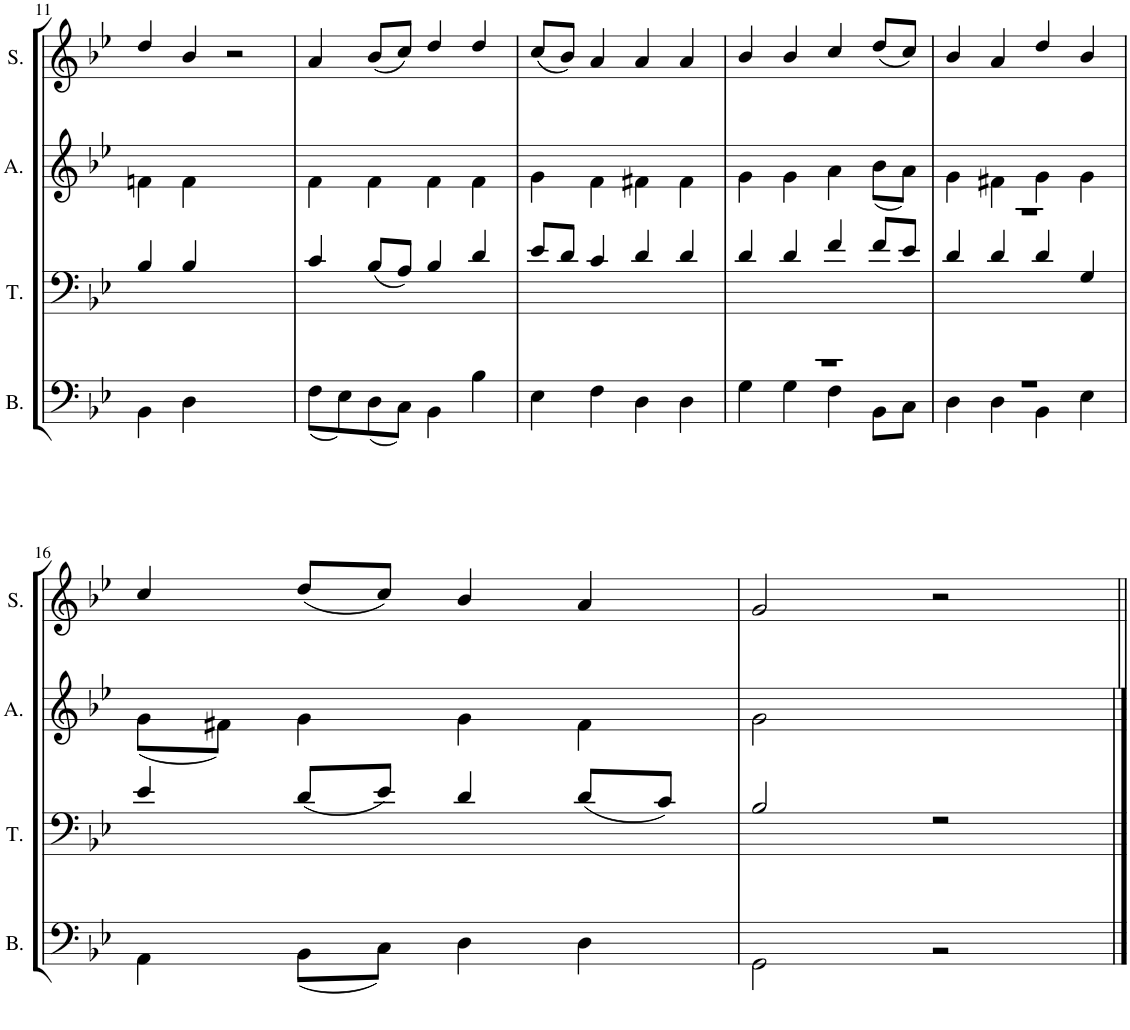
**kern	**kern	**kern	**kern
*part4	*part3	*part2	*part1
*staff4	*staff3	*staff2	*staff1
*I"Bass	*I"Tenor	*I"Alto	*I"Soprano
*I'B.	*I'T.	*I'A.	*I'S.
!!LO:PB:g=z
*clefF4	*clefF4	*clefG2	*clefG2
*k[b-e-]	*k[b-e-]	*k[b-e-]	*k[b-e-]
*M4/4	*M4/4	*M4/4	*M4/4
=11	=11	=11	=11
*^	*^	*^	*
1ryy	4BB-\	1ryy	4B-/	1ryy	4fn\	4dd/
.	4D\	.	4B-/	.	4f\	4b-/
.	2ryy	.	2ryy	.	2ryy	2r
=12	=12	=12	=12	=12	=12	=12
1ryy	(8F\L	1ryy	4c/	1ryy	4f\	4a/
.	8E-\)	.	.	.	.	.
.	(8D\	.	(8B-/L	.	4f\	(8b-/L
.	8C\J)	.	8A/J)	.	.	8cc/J)
.	4BB-\	.	4B-/	.	4f\	4dd/
.	4B-\	.	4d/	.	4f\	4dd/
=13	=13	=13	=13	=13	=13	=13
1ryy	4E-\	1ryy	8e-/L	1ryy	4g\	(8cc/L
.	.	.	8d/J	.	.	8b-/J)
.	4F\	.	4c/	.	4f\	4a/
.	4D\	.	4d/	.	4f#X\	4a/
.	4D\	.	4d/	.	4f#\	4a/
=14	=14	=14	=14	=14	=14	=14
1r	4G\	1ryy	4d/	1ryy	4g\	4b-/
.	4G\	.	4d/	.	4g\	4b-/
.	4F\	.	4f/	.	4a\	4cc/
.	8BB-\L	.	8f/L	.	(8b-\L	(8dd/L
.	8C\J	.	8e-/J	.	8a\J)	8cc/J)
=15	=15	=15	=15	=15	=15	=15
1r	4D\	1r	4d/	1ryy	4g\	4b-/
.	4D\	.	4d/	.	4f#X\	4a/
.	4BB-\	.	4d/	.	4g\	4dd/
.	4E-\	.	4G/	.	4g\	4b-/
!!LO:LB:g=z
=16	=16	=16	=16	=16	=16	=16
1ryy	4AA\	1ryy	4e-/	1ryy	(8g\L	4cc/
.	.	.	.	.	8f#X\J)	.
.	(8BB-\L	.	(8d/L	.	4g\	(8dd/L
.	8C\J)	.	8e-/J)	.	.	8cc/J)
.	4D\	.	4d/	.	4g\	4b-/
.	4D\	.	(8d/L	.	4f#\	4a/
.	.	.	8c/J)	.	.	.
=17	=17	=17	=17	=17	=17	=17
*	*^	*	*	*	*	*
1ryy	2ryy	2GG\	1ryy	2B-/	1ryy	2g\	2g/
.	2r	2ryy	.	2r	.	2ryy	2r
*v	*v	*v	*	*	*v	*v	*
*	*v	*v	*	*
=||	=||	=||	=||
*-	*-	*-	*-
